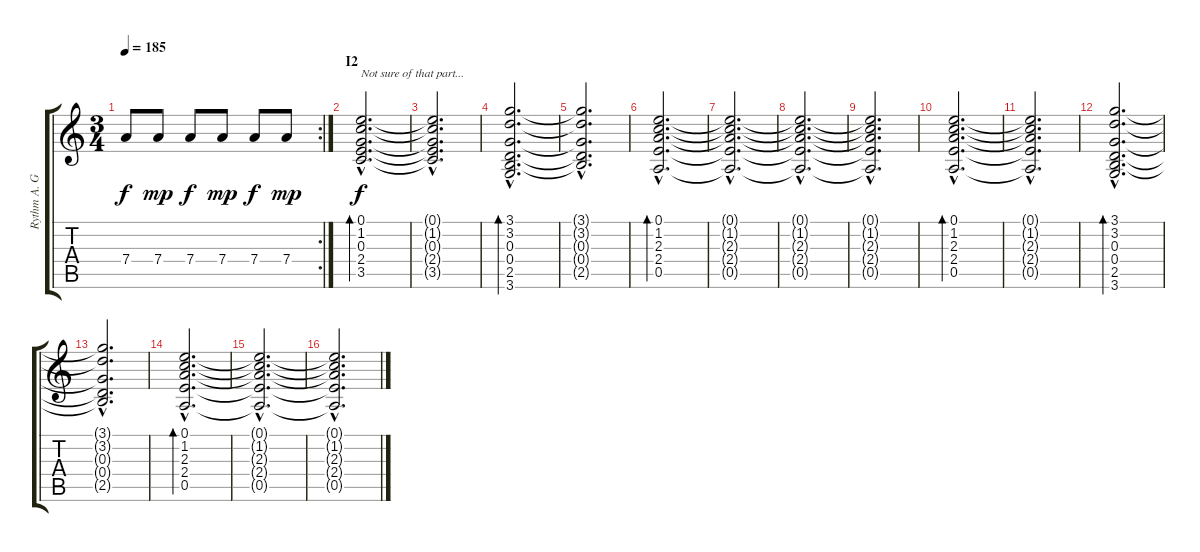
\track ("Rythm A. Guitar" "Rythm A. G") {instrument acousticguitarsteel}
\staff {score tabs}
\tuning (E4 B3 G3 D3 A2 E2) {hide}
\rc 2
\ts (3 4)
\tempo 185
\clef g2
\ks c
7.4.8{dy f} 7.4.8{dy mp} 7.4.8{dy f} 7.4.8{dy mp} 7.4.8{dy f} 7.4.8{dy mp} |
\section ("" "I2")
(0.1{hac} 1.2{hac} 0.3{hac} 2.4{hac} 3.5{hac}).2{d bd 240 txt "Not sure of that part..." dy f} |
(0.1{hac t} 1.2{hac t} 0.3{hac t} 2.4{hac t} 3.5{hac t}).2{d} |
(3.1{hac} 3.2{hac} 0.3{hac} 0.4{hac} 2.5{hac} 3.6{hac}).2{d bd 240} |
(3.1{hac t} 3.2{hac t} 0.3{hac t} 0.4{hac t} 2.5{hac t}).2{d} |
(0.1{hac} 1.2{hac} 2.3{hac} 2.4{hac} 0.5{hac}).2{d bd 240} |
(0.1{hac t} 1.2{hac t} 2.3{hac t} 2.4{hac t} 0.5{hac t}).2{d} |
(0.1{hac t} 1.2{hac t} 2.3{hac t} 2.4{hac t} 0.5{hac t}).2{d} |
(0.1{hac t} 1.2{hac t} 2.3{hac t} 2.4{hac t} 0.5{hac t}).2{d} |
(0.1{hac} 1.2{hac} 2.3{hac} 2.4{hac} 0.5{hac}).2{d bd 240} |
(0.1{hac t} 1.2{hac t} 2.3{hac t} 2.4{hac t} 0.5{hac t}).2{d} |
(3.1{hac} 3.2{hac} 0.3{hac} 0.4{hac} 2.5{hac} 3.6{hac}).2{d bd 240} |
(3.1{hac t} 3.2{hac t} 0.3{hac t} 0.4{hac t} 2.5{hac t}).2{d} |
(0.1{hac} 1.2{hac} 2.3{hac} 2.4{hac} 0.5{hac}).2{d bd 240} |
(0.1{hac t} 1.2{hac t} 2.3{hac t} 2.4{hac t} 0.5{hac t}).2{d} |
(0.1{hac t} 1.2{hac t} 2.3{hac t} 2.4{hac t} 0.5{hac t}).2{d}
